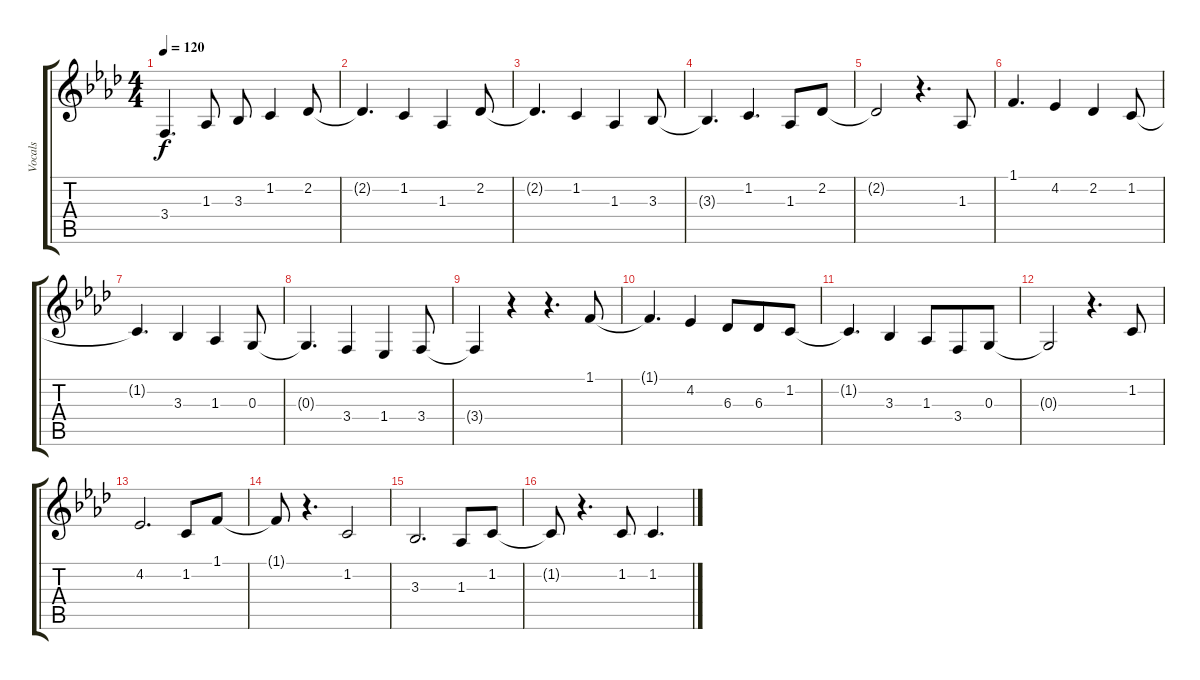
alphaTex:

\track ("Vocals" "Vocals") {instrument altosax}
\staff {score tabs}
\tuning (E4 B3 G3 D3 A2 E2) {hide}
\ts (4 4)
\tempo 120
\clef g2
\ks ab
3.4{t}.4{d dy f} 1.3.8 3.3.8 1.2.4 2.2.8 |
2.2{t}.4{d} 1.2.4 1.3.4 2.2.8 |
2.2{t}.4{d} 1.2.4 1.3.4 3.3.8 |
3.3{t}.4{d} 1.2.4{d} 1.3.8 2.2.8 |
2.2{t}.2 r.4{d} 1.3.8 |
1.1.4{d} 4.2.4 2.2.4 1.2.8 |
1.2{t}.4{d} 3.3.4 1.3.4 0.3.8 |
0.3{t}.4{d} 3.4.4 1.4.4 3.4.8 |
3.4{t}.4 r.4 r.4{d} 1.1.8 |
1.1{t}.4{d} 4.2.4 6.3.8{beam merge} 6.3.8 1.2.8 |
1.2{t}.4{d} 3.3.4 1.3.8{beam merge} 3.4.8 0.3.8 |
0.3{t}.2 r.4{d} 1.2.8 |
4.2.2{d} 1.2.8 1.1.8 |
1.1{t}.8 r.4{d} 1.2.2 |
3.3.2{d} 1.3.8 1.2.8 |
1.2{t}.8 r.4{d} 1.2.8 1.2.4{d}
